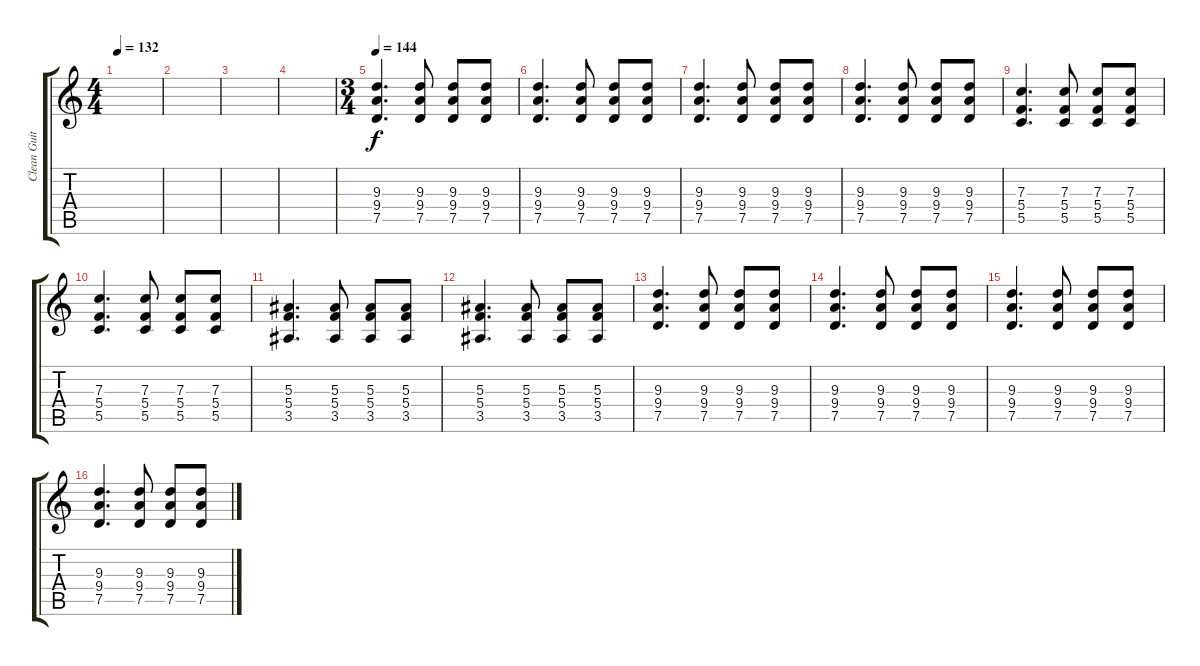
\track ("Clean Guitar" "Clean Guit") {instrument electricguitarjazz}
\staff {score tabs}
\tuning (D4 A3 F3 C3 G2 C2) {hide}
\ts (4 4)
\tempo 132
\clef g2
\ks c
|
|
|
|
\ts (3 4)
\tempo 144
(9.3 9.4 7.5).4{d} (9.3 9.4 7.5).8 (9.3 9.4 7.5).8 (9.3 9.4 7.5).8 |
(9.3 9.4 7.5).4{d} (9.3 9.4 7.5).8 (9.3 9.4 7.5).8 (9.3 9.4 7.5).8 |
(9.3 9.4 7.5).4{d} (9.3 9.4 7.5).8 (9.3 9.4 7.5).8 (9.3 9.4 7.5).8 |
(9.3 9.4 7.5).4{d} (9.3 9.4 7.5).8 (9.3 9.4 7.5).8 (9.3 9.4 7.5).8 |
(7.3 5.4 5.5).4{d} (7.3 5.4 5.5).8 (7.3 5.4 5.5).8 (7.3 5.4 5.5).8 |
(7.3 5.4 5.5).4{d} (7.3 5.4 5.5).8 (7.3 5.4 5.5).8 (7.3 5.4 5.5).8 |
(5.3 5.4 3.5).4{d} (5.3 5.4 3.5).8 (5.3 5.4 3.5).8 (5.3 5.4 3.5).8 |
(5.3 5.4 3.5).4{d} (5.3 5.4 3.5).8 (5.3 5.4 3.5).8 (5.3 5.4 3.5).8 |
(9.3 9.4 7.5).4{d} (9.3 9.4 7.5).8 (9.3 9.4 7.5).8 (9.3 9.4 7.5).8 |
(9.3 9.4 7.5).4{d} (9.3 9.4 7.5).8 (9.3 9.4 7.5).8 (9.3 9.4 7.5).8 |
(9.3 9.4 7.5).4{d} (9.3 9.4 7.5).8 (9.3 9.4 7.5).8 (9.3 9.4 7.5).8 |
(9.3 9.4 7.5).4{d} (9.3 9.4 7.5).8 (9.3 9.4 7.5).8 (9.3 9.4 7.5).8
